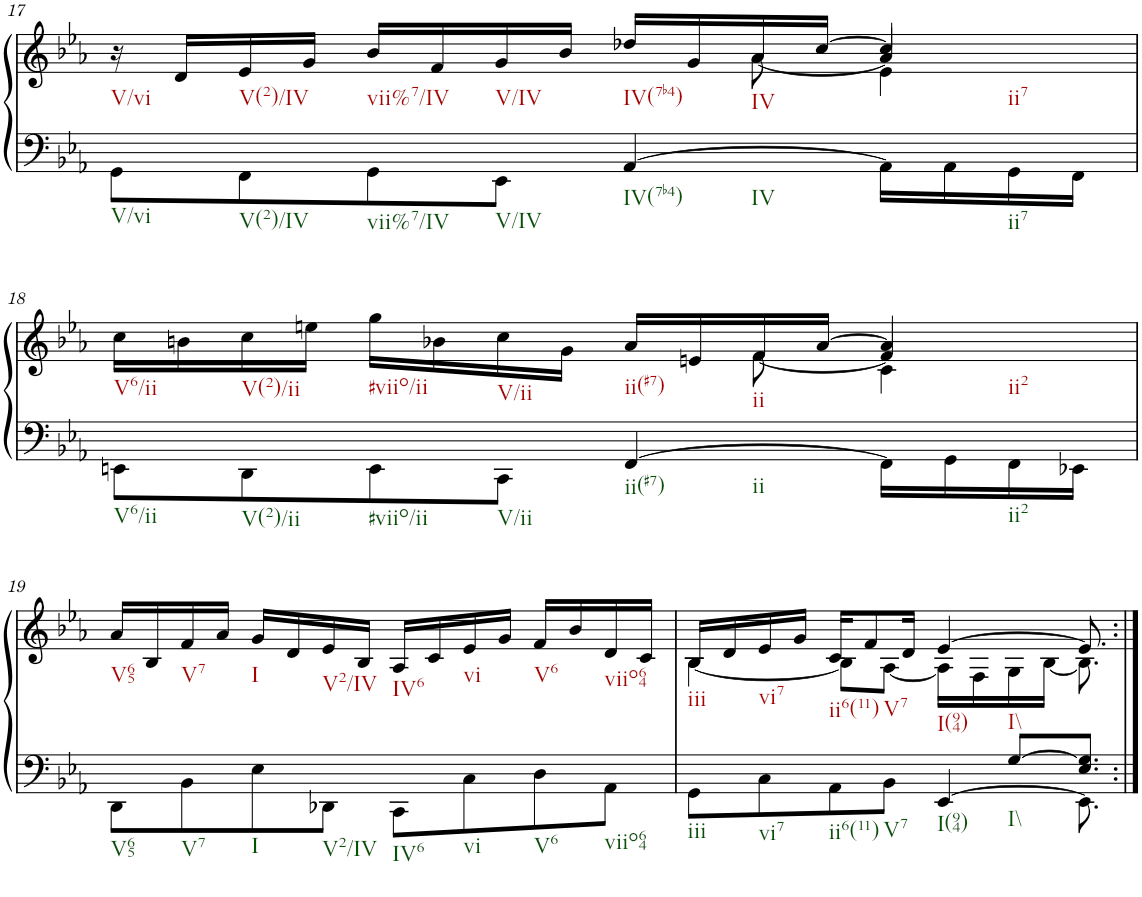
**kern	**kern
*part1	*part1
*staff2	*staff1
*I"Klavier linke Hand	*
!!LO:PB:g=z
*clefF4	*clefG2
*k[b-e-a-]	*k[b-e-a-]
*M4/4	*M4/4
=17	=17
*^	*^
*	*	*	*^
1ryy	8GG\L	16r	2.ryy	8ryy
.	.	16d/LL	.	.
*	*	*	*v	*v
.	8FF\	16e-/	.
.	.	16g/JJ	.
.	8GG\	16b-/LL	.
.	.	16f/	.
.	8EE-\J	16g/	.
.	.	16b-/JJ	.
.	[4AA-/	16dd-X/LL	.
.	.	16g/	.
*	*	*	*^
.	.	16a-/	.	[8a-\
.	.	[16cc/JJ	.	.
.	16AA-\LL]	4cc/]	4e-\	4a-/]
.	16AA-\	.	.	.
.	16GG\	.	.	.
.	16FF\JJ	.	.	.
!!LO:LB:g=z	!!	!!
=18	=18	=18	=18	=18
1ryy	8EEn\L	16cc\LL	2.ryy	8ryy
.	.	16bn\	.	.
*	*	*	*v	*v
.	8DD\	16cc\	.
.	.	16een\JJ	.
.	8EE\	16gg\LL	.
.	.	16b-X\	.
.	8CC\J	16cc\	.
.	.	16g\JJ	.
.	[4FF/	16a-/LL	.
.	.	16en/	.
*	*	*	*^
.	.	16f/	.	[8f\
.	.	[16a-/JJ	.	.
.	16FF\LL]	4a-/]	4c\	4f/]
.	16GG\	.	.	.
.	16FF\	.	.	.
.	16EE-X\JJ	.	.	.
*	*	*v	*v	*v
!!LO:LB:g=z
=19	=19	=19
1ryy	8DD\L	16a-/LL
.	.	16B-/
.	8BB-\	16f/
.	.	16a-/JJ
.	8E-\	16g/LL
.	.	16d/
.	8DD-X\J	16e-/
.	.	16B-/JJ
.	8CC\L	16A-/LL
.	.	16c/
.	8C\	16e-/
.	.	16g/JJ
.	8D\	16f/LL
.	.	16b-/
.	8AA-\J	16d/
.	.	16c/JJ
=20	=20	=20
*	*	*^
4ryy	8GG\L	16B-/LL	[4B-\
.	.	16d/	.
.	8C\	16e-/	.
.	.	16g/JJ	.
4ryy	8AA-\	16c/KL	8B-\L]
.	.	8f/	.
.	8BB-\J	.	[8A-\J
.	.	16d/Jk	.
8ryy	[4EE-/	[4e-/	16A-\LL]
.	.	.	16F\
[8G/L	.	.	16G\
.	.	.	[16B-\JJ
8.E-/ 8.G/]J	8.EE-\]	8.e-/]	8.B-\]
*v	*v	*	*
*	*v	*v
=:|!	=:|!
*-	*-
